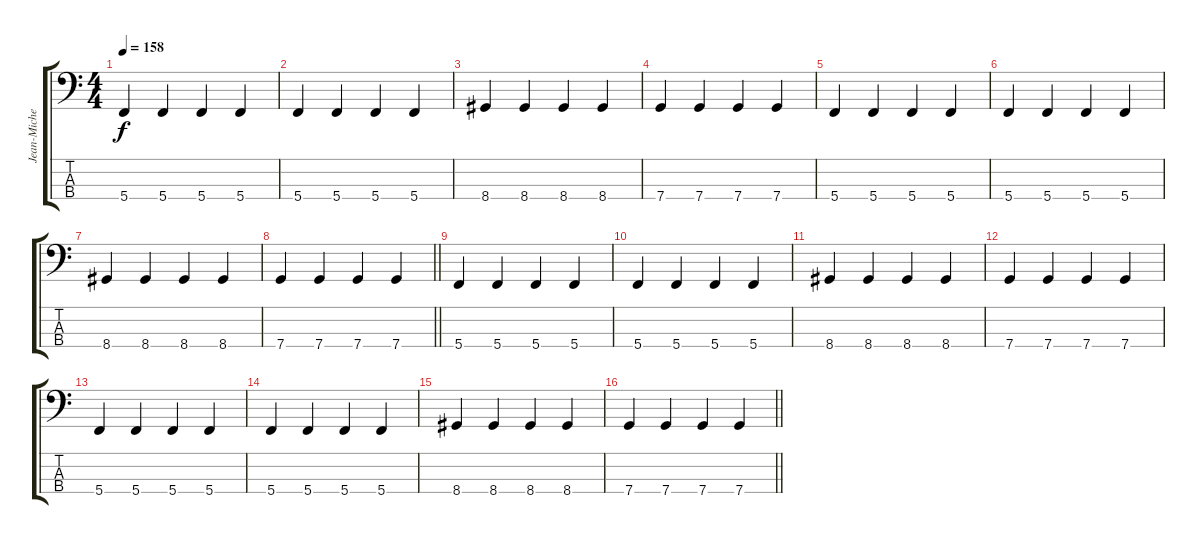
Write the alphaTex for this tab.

\track ("Jean-Michel Labadie" "Jean-Miche") {instrument electricbassfinger}
\staff {score tabs}
\tuning (F2 C2 G1 C1) {hide}
\ts (4 4)
\section ("" "")
\tempo 158
\clef f4
\ks c
5.4.4{dy f} 5.4.4 5.4.4 5.4.4 |
5.4.4 5.4.4 5.4.4 5.4.4 |
8.4.4 8.4.4 8.4.4 8.4.4 |
7.4.4 7.4.4 7.4.4 7.4.4 |
5.4.4 5.4.4 5.4.4 5.4.4 |
5.4.4 5.4.4 5.4.4 5.4.4 |
8.4.4 8.4.4 8.4.4 8.4.4 |
\barLineRight lightlight
7.4.4 7.4.4 7.4.4 7.4.4 |
\section ("" "")
5.4.4 5.4.4 5.4.4 5.4.4 |
5.4.4 5.4.4 5.4.4 5.4.4 |
8.4.4 8.4.4 8.4.4 8.4.4 |
7.4.4 7.4.4 7.4.4 7.4.4 |
5.4.4 5.4.4 5.4.4 5.4.4 |
5.4.4 5.4.4 5.4.4 5.4.4 |
8.4.4 8.4.4 8.4.4 8.4.4 |
\barLineRight lightlight
7.4.4 7.4.4 7.4.4 7.4.4
